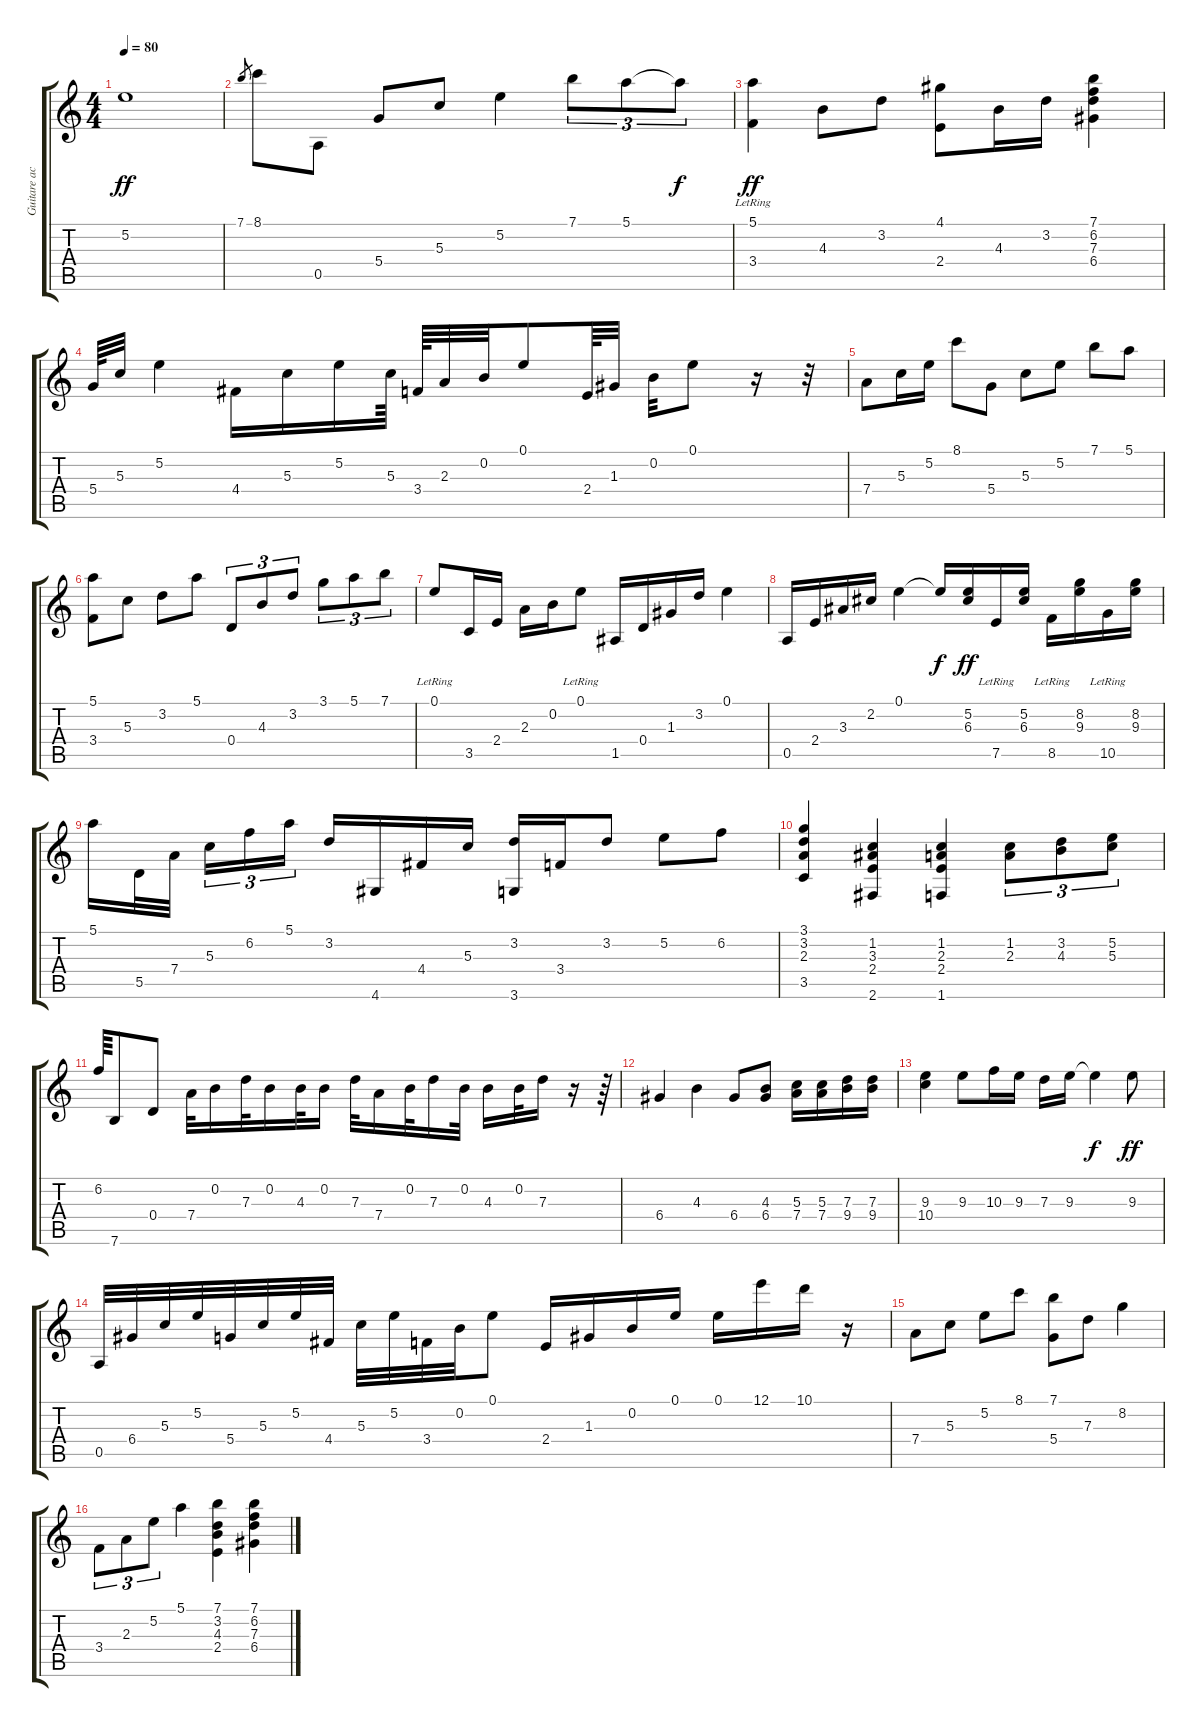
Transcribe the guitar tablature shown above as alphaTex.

\track ("Guitare acier" "Guitare ac") {instrument acousticguitarsteel}
\staff {score tabs}
\tuning (E4 B3 G3 D3 A2 E2) {hide}
\ts (4 4)
\tempo 80
\clef g2
\ks c
5.2.1{dy ff instrument acousticguitarsteel} |
7.1.8{gr} 8.1.8 0.5.8 5.4.8 5.3.8 5.2.4 7.1.8{tu (3 2)} 5.1.8{tu (3 2)} 5.1{t}.8{tu (3 2) dy f} |
(5.1{lr} 3.4).4{dy ff} 4.3.8 3.2.8 (4.1 2.4).8 4.3.16 3.2.16 (7.1 6.2 7.3 6.4).4 |
5.4.64 5.3.32 5.2.4 4.4.16 5.3.16 5.2.16 5.3.64 3.4.64 2.3.32 0.2.32 0.1.8 2.4.64 1.3.32 0.2.32 0.1.8 r.16 r.32 |
7.4.8 5.3.16 5.2.16 8.1.8 5.4.8 5.3.8 5.2.8 7.1.8 5.1.8 |
(5.1 3.4).8 5.3.8 3.2.8 5.1.8 0.4.8{tu (3 2)} 4.3.8{tu (3 2)} 3.2.8{tu (3 2)} 3.1.8{tu (3 2)} 5.1.8{tu (3 2)} 7.1.8{tu (3 2)} |
0.1{lr}.8 3.5.16 2.4.16 2.3.16 0.2.16 0.1{lr}.8 1.5.16 0.4.16 1.3.16 3.2.16 0.1.4 |
0.5.16 2.4.16 3.3.16 2.2.16 0.1.4 0.1{t}.16{dy f} (5.2 6.3).16{dy ff} 7.5{lr}.16 (5.2 6.3).16 8.5{lr}.16 (8.2 9.3).16 10.5{lr}.16 (8.2 9.3).16 |
5.1.16 5.5.32 7.4.32 5.3.16{tu (3 2)} 6.2.16{tu (3 2)} 5.1.16{tu (3 2)} 3.2.16 4.6.16 4.4.16 5.3.16 (3.2 3.6).16 3.4.16 3.2.8 5.2.8 6.2.8 |
(3.1 3.2 2.3 3.5).4 (1.2 3.3 2.4 2.6).4 (1.2 2.3 2.4 1.6).4 (1.2 2.3).8{tu (3 2)} (3.2 4.3).8{tu (3 2)} (5.2 5.3).8{tu (3 2)} |
6.2.64 7.6.8 0.4.8 7.4.32 0.2.16 7.3.32 0.2.16 4.3.32 0.2.16 7.3.32 7.4.16 0.2.32 7.3.16 0.2.32 4.3.16 0.2.32 7.3.16 r.16 r.64 |
6.4.4 4.3.4 6.4.8 (4.3 6.4).8 (5.3 7.4).16 (5.3 7.4).16 (7.3 9.4).16 (7.3 9.4).16 |
(9.3 10.4).4 9.3.8 10.3.16 9.3.16 7.3.16 9.3.16 9.3{t}.4{dy f} 9.3.8{dy ff} |
0.5.32 6.4.32 5.3.32 5.2.32 5.4.32 5.3.32 5.2.32 4.4.32 5.3.32 5.2.32 3.4.32 0.2.32 0.1.8 2.4.16 1.3.16 0.2.16 0.1.16 0.1.16 12.1.16 10.1.16 r.16 |
7.4.8 5.3.8 5.2.8 8.1.8 (7.1 5.4).8 7.3.8 8.2.4 |
3.4.8{tu (3 2)} 2.3.8{tu (3 2)} 5.2.8{tu (3 2)} 5.1.4 (7.1 3.2 4.3 2.4).4 (7.1 6.2 7.3 6.4).4
